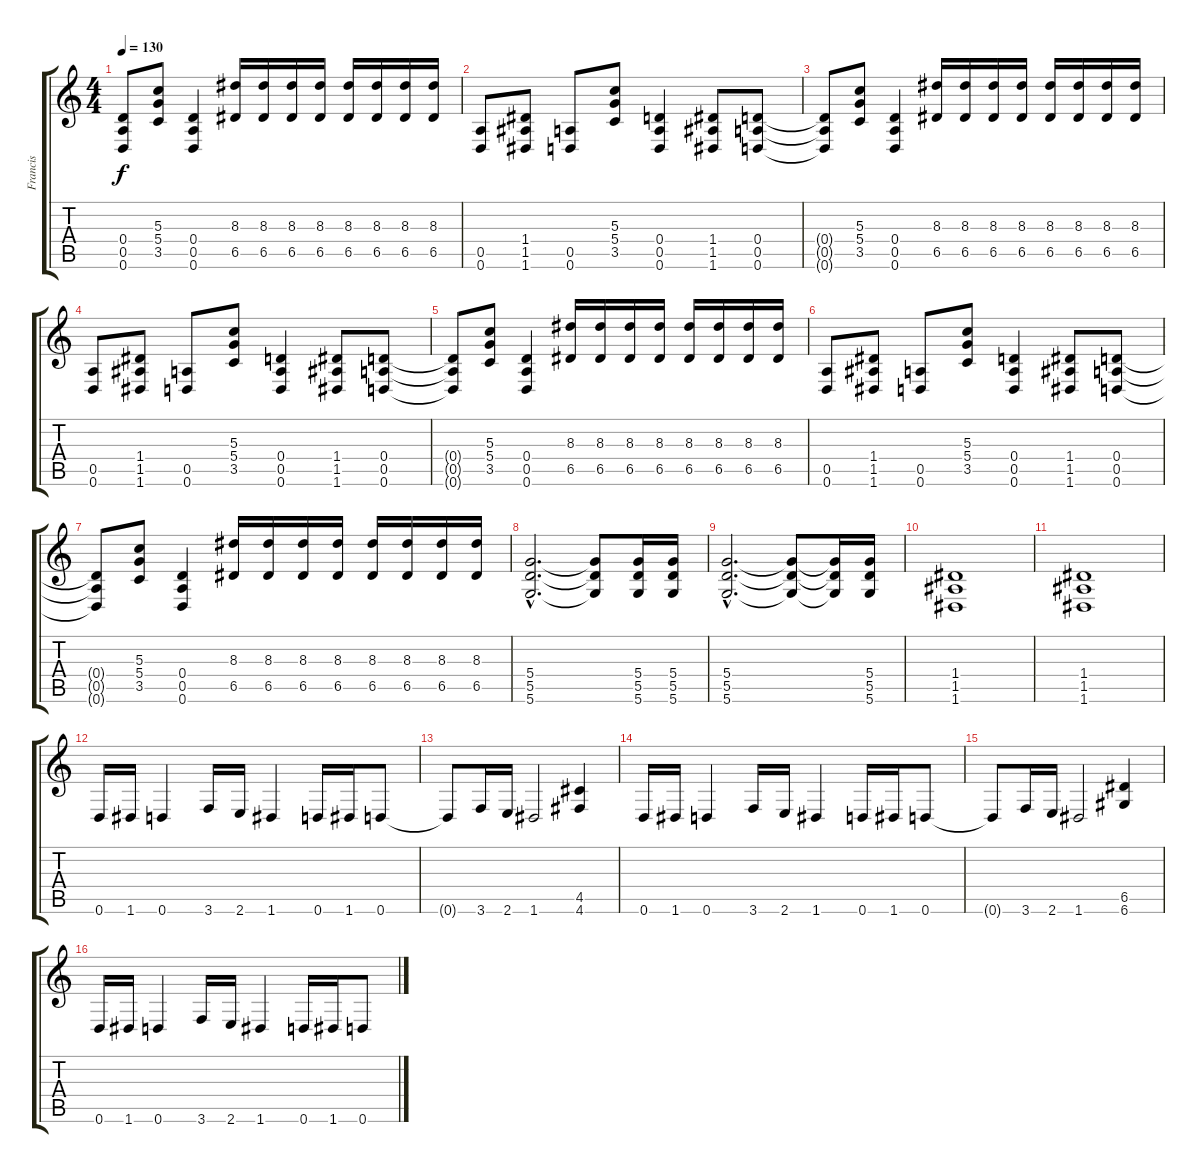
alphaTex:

\track ("Francis" "Francis") {instrument overdrivenguitar}
\staff {score tabs}
\tuning (E4 B3 G3 D3 A2 D2) {hide}
\ts (4 4)
\tempo 130
\clef g2
\ks c
(0.4{t} 0.5{t} 0.6{t}).8{dy f} (5.3 5.4 3.5).8 (0.4 0.5 0.6).4 (8.3 6.5).16 (8.3 6.5).16 (8.3 6.5).16 (8.3 6.5).16 (8.3 6.5).16 (8.3 6.5).16 (8.3 6.5).16 (8.3 6.5).16 |
(0.5 0.6).8 (1.4 1.5 1.6).8 (0.5 0.6).8 (5.3 5.4 3.5).8 (0.4 0.5 0.6).4 (1.4 1.5 1.6).8 (0.4 0.5 0.6).8 |
(0.4{t} 0.5{t} 0.6{t}).8 (5.3 5.4 3.5).8 (0.4 0.5 0.6).4 (8.3 6.5).16 (8.3 6.5).16 (8.3 6.5).16 (8.3 6.5).16 (8.3 6.5).16 (8.3 6.5).16 (8.3 6.5).16 (8.3 6.5).16 |
(0.5 0.6).8 (1.4 1.5 1.6).8 (0.5 0.6).8 (5.3 5.4 3.5).8 (0.4 0.5 0.6).4 (1.4 1.5 1.6).8 (0.4 0.5 0.6).8 |
(0.4{t} 0.5{t} 0.6{t}).8 (5.3 5.4 3.5).8 (0.4 0.5 0.6).4 (8.3 6.5).16 (8.3 6.5).16 (8.3 6.5).16 (8.3 6.5).16 (8.3 6.5).16 (8.3 6.5).16 (8.3 6.5).16 (8.3 6.5).16 |
(0.5 0.6).8 (1.4 1.5 1.6).8 (0.5 0.6).8 (5.3 5.4 3.5).8 (0.4 0.5 0.6).4 (1.4 1.5 1.6).8 (0.4 0.5 0.6).8 |
(0.4{t} 0.5{t} 0.6{t}).8 (5.3 5.4 3.5).8 (0.4 0.5 0.6).4 (8.3 6.5).16 (8.3 6.5).16 (8.3 6.5).16 (8.3 6.5).16 (8.3 6.5).16 (8.3 6.5).16 (8.3 6.5).16 (8.3 6.5).16 |
(5.4{hac} 5.5{hac} 5.6{hac}).2{d} (5.4{t} 5.5{t} 5.6{t}).8 (5.4 5.5 5.6).16 (5.4 5.5 5.6).16 |
(5.4{hac} 5.5{hac} 5.6{hac}).2{d} (5.4{t} 5.5{t} 5.6{t}).8 (5.4{t} 5.5{t} 5.6{t}).16 (5.4 5.5 5.6).16 |
(1.4 1.5 1.6).1 |
(1.4 1.5 1.6).1 |
0.6.16 1.6.16 0.6.4 3.6.16 2.6.16 1.6.4 0.6.16 1.6.16 0.6.8 |
0.6{t}.8 3.6.16 2.6.16 1.6.2 (4.5 4.6).4 |
0.6.16 1.6.16 0.6.4 3.6.16 2.6.16 1.6.4 0.6.16 1.6.16 0.6.8 |
0.6{t}.8 3.6.16 2.6.16 1.6.2 (6.5 6.6).4 |
0.6.16 1.6.16 0.6.4 3.6.16 2.6.16 1.6.4 0.6.16 1.6.16 0.6.8
